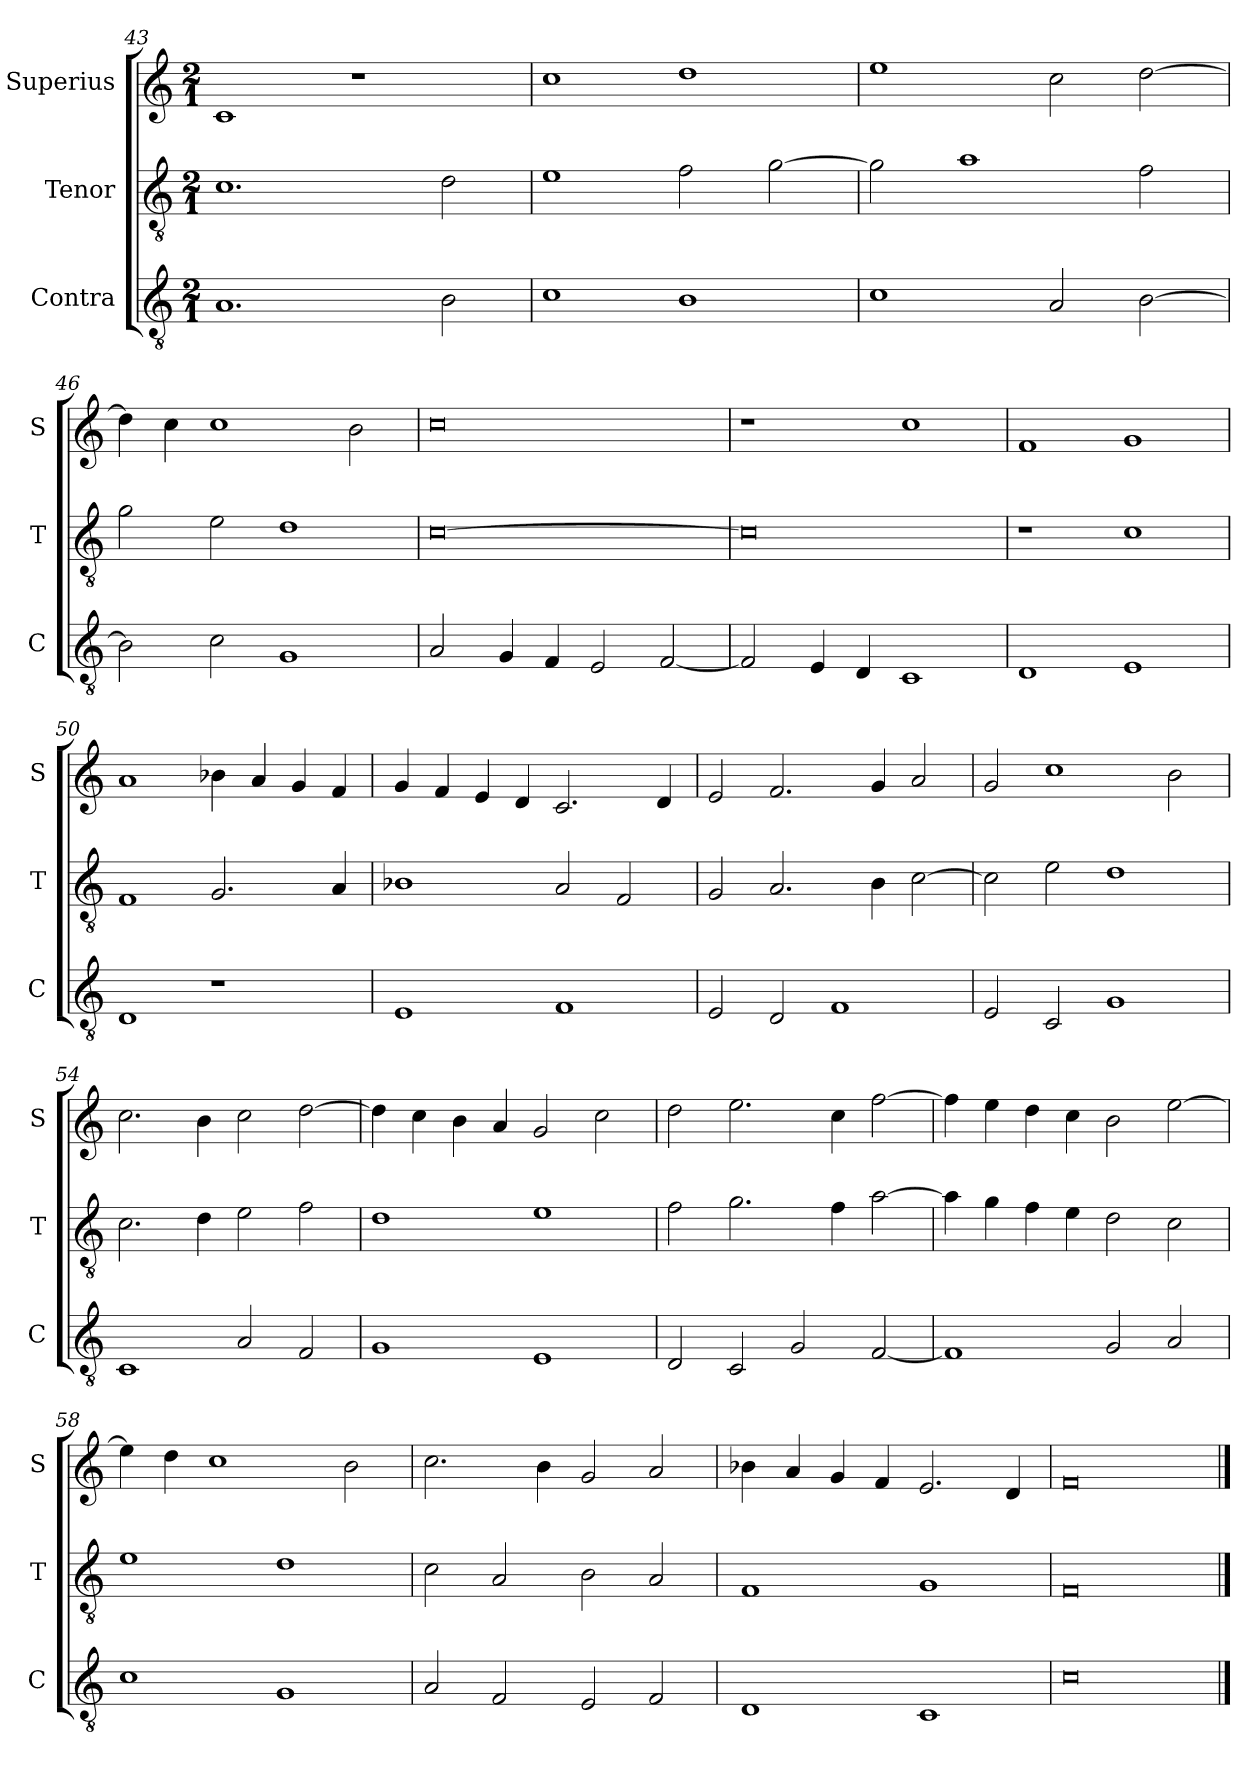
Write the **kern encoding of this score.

**kern	**kern	**kern
*part3	*part2	*part1
*staff3	*staff2	*staff1
*I"Contra	*I"Tenor	*I"Superius
*I'C	*I'T	*I'S
*clefGv2	*clefGv2	*clefG2
*k[]	*k[]	*k[]
*M2/1	*M2/1	*M2/1
=43	=43	=43
1.A	1.c	1c
.	.	1r
2B	2d	.
=44	=44	=44
1c	1e	1cc
1B	2f	1dd
.	[2g	.
=45	=45	=45
1c	2g]	1ee
.	1a	.
2A	.	2cc
[2B	2f	[2dd
=46	=46	=46
2B]	2g	4dd]
.	.	4cc
2c	2e	1cc
1G	1d	.
.	.	2b
=47	=47	=47
2A	[0c	0cc
4G	.	.
4F	.	.
2E	.	.
[2F	.	.
=48	=48	=48
2F]	0c]	1r
4E	.	.
4D	.	.
1C	.	1cc
=49	=49	=49
1D	1r	1f
1E	1c	1g
=50	=50	=50
1D	1F	1a
1r	2.G	4b-X
.	.	4a
.	.	4g
.	4A	4f
=51	=51	=51
1E	1B-X	4g
.	.	4f
.	.	4e
.	.	4d
1F	2A	2.c
.	2F	.
.	.	4d
=52	=52	=52
2E	2G	2e
2D	2.A	2.f
1F	.	.
.	4B	4g
.	[2c	2a
=53	=53	=53
2E	2c]	2g
2C	2e	1cc
1G	1d	.
.	.	2b
=54	=54	=54
1C	2.c	2.cc
.	4d	4b
2A	2e	2cc
2F	2f	[2dd
=55	=55	=55
1G	1d	4dd]
.	.	4cc
.	.	4b
.	.	4a
1E	1e	2g
.	.	2cc
=56	=56	=56
2D	2f	2dd
2C	2.g	2.ee
2G	.	.
.	4f	4cc
[2F	[2a	[2ff
=57	=57	=57
1F]	4a]	4ff]
.	4g	4ee
.	4f	4dd
.	4e	4cc
2G	2d	2b
2A	2c	[2ee
=58	=58	=58
1c	1e	4ee]
.	.	4dd
.	.	1cc
1G	1d	.
.	.	2b
=59	=59	=59
2A	2c	2.cc
2F	2A	.
.	.	4b
2E	2B	2g
2F	2A	2a
=60	=60	=60
1D	1F	4b-X
.	.	4a
.	.	4g
.	.	4f
1C	1G	2.e
.	.	4d
=61	=61	=61
0c	0F	0f
==	==	==
*-	*-	*-
